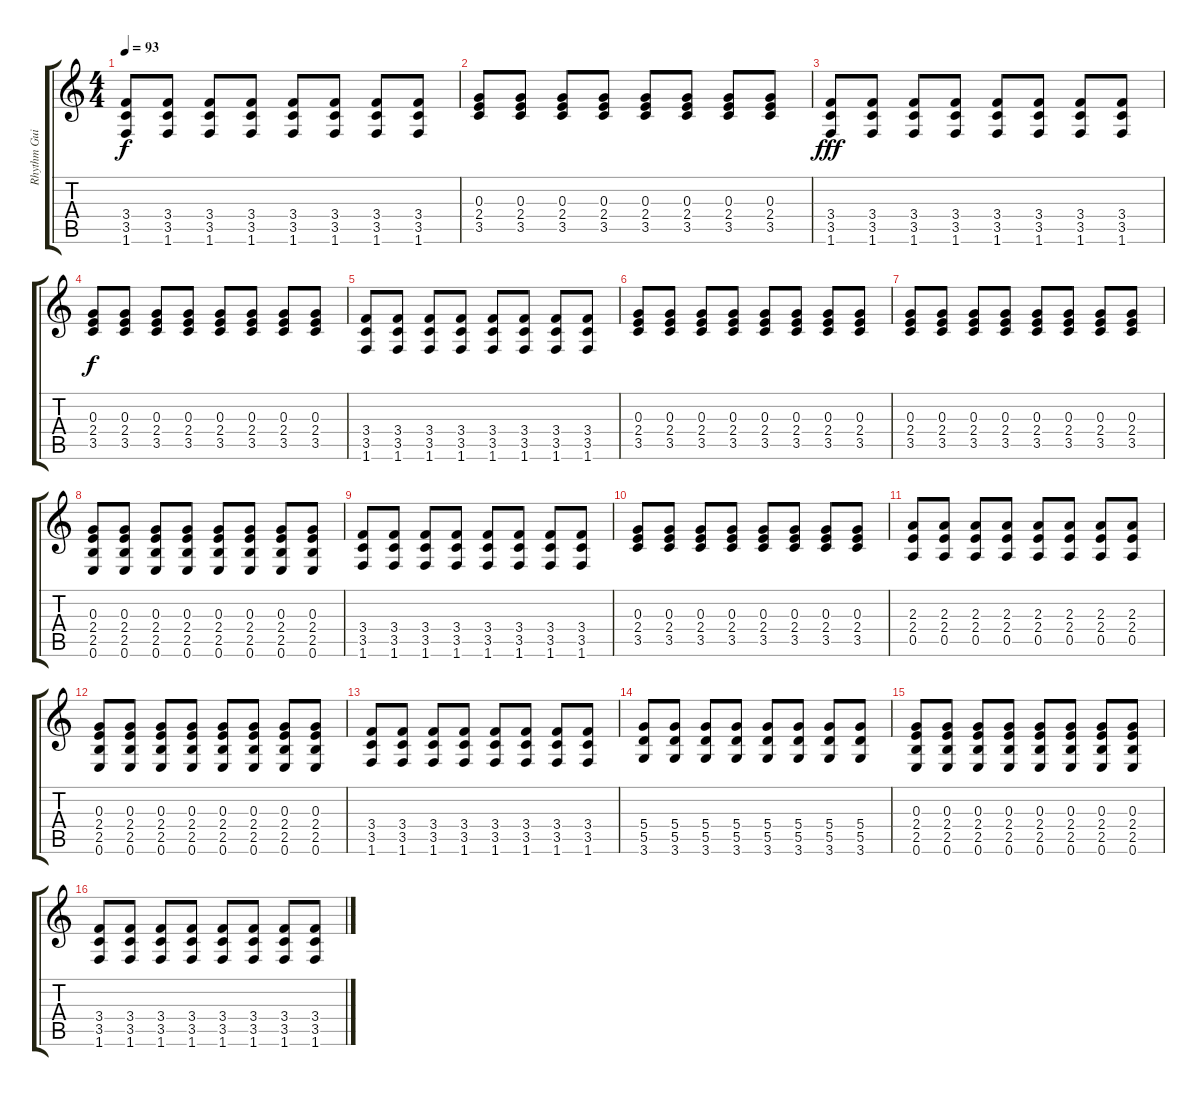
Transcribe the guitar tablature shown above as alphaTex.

\track ("Rhythm Guitar" "Rhythm Gui") {instrument electricguitarjazz}
\staff {score tabs}
\tuning (E4 B3 G3 D3 A2 E2) {hide}
\ts (4 4)
\tempo 93
\clef g2
\ks c
(3.4 3.5 1.6).8{dy f} (3.4 3.5 1.6).8 (3.4 3.5 1.6).8 (3.4 3.5 1.6).8 (3.4 3.5 1.6).8 (3.4 3.5 1.6).8 (3.4 3.5 1.6).8 (3.4 3.5 1.6).8 |
(0.3 2.4 3.5).8 (0.3 2.4 3.5).8 (0.3 2.4 3.5).8 (0.3 2.4 3.5).8 (0.3 2.4 3.5).8 (0.3 2.4 3.5).8 (0.3 2.4 3.5).8 (0.3 2.4 3.5).8 |
(3.4 3.5 1.6).8{dy fff} (3.4 3.5 1.6).8 (3.4 3.5 1.6).8 (3.4 3.5 1.6).8 (3.4 3.5 1.6).8 (3.4 3.5 1.6).8 (3.4 3.5 1.6).8 (3.4 3.5 1.6).8 |
(0.3 2.4 3.5).8{dy f} (0.3 2.4 3.5).8 (0.3 2.4 3.5).8 (0.3 2.4 3.5).8 (0.3 2.4 3.5).8 (0.3 2.4 3.5).8 (0.3 2.4 3.5).8 (0.3 2.4 3.5).8 |
(3.4 3.5 1.6).8 (3.4 3.5 1.6).8 (3.4 3.5 1.6).8 (3.4 3.5 1.6).8 (3.4 3.5 1.6).8 (3.4 3.5 1.6).8 (3.4 3.5 1.6).8 (3.4 3.5 1.6).8 |
(0.3 2.4 3.5).8 (0.3 2.4 3.5).8 (0.3 2.4 3.5).8 (0.3 2.4 3.5).8 (0.3 2.4 3.5).8 (0.3 2.4 3.5).8 (0.3 2.4 3.5).8 (0.3 2.4 3.5).8 |
(0.3 2.4 3.5).8 (0.3 2.4 3.5).8 (0.3 2.4 3.5).8 (0.3 2.4 3.5).8 (0.3 2.4 3.5).8 (0.3 2.4 3.5).8 (0.3 2.4 3.5).8 (0.3 2.4 3.5).8 |
(0.3 2.4 2.5 0.6).8 (0.3 2.4 2.5 0.6).8 (0.3 2.4 2.5 0.6).8 (0.3 2.4 2.5 0.6).8 (0.3 2.4 2.5 0.6).8 (0.3 2.4 2.5 0.6).8 (0.3 2.4 2.5 0.6).8 (0.3 2.4 2.5 0.6).8 |
(3.4 3.5 1.6).8 (3.4 3.5 1.6).8 (3.4 3.5 1.6).8 (3.4 3.5 1.6).8 (3.4 3.5 1.6).8 (3.4 3.5 1.6).8 (3.4 3.5 1.6).8 (3.4 3.5 1.6).8 |
(0.3 2.4 3.5).8 (0.3 2.4 3.5).8 (0.3 2.4 3.5).8 (0.3 2.4 3.5).8 (0.3 2.4 3.5).8 (0.3 2.4 3.5).8 (0.3 2.4 3.5).8 (0.3 2.4 3.5).8 |
(2.3 2.4 0.5).8 (2.3 2.4 0.5).8 (2.3 2.4 0.5).8 (2.3 2.4 0.5).8 (2.3 2.4 0.5).8 (2.3 2.4 0.5).8 (2.3 2.4 0.5).8 (2.3 2.4 0.5).8 |
(0.3 2.4 2.5 0.6).8 (0.3 2.4 2.5 0.6).8 (0.3 2.4 2.5 0.6).8 (0.3 2.4 2.5 0.6).8 (0.3 2.4 2.5 0.6).8 (0.3 2.4 2.5 0.6).8 (0.3 2.4 2.5 0.6).8 (0.3 2.4 2.5 0.6).8 |
(3.4 3.5 1.6).8 (3.4 3.5 1.6).8 (3.4 3.5 1.6).8 (3.4 3.5 1.6).8 (3.4 3.5 1.6).8 (3.4 3.5 1.6).8 (3.4 3.5 1.6).8 (3.4 3.5 1.6).8 |
(5.4 5.5 3.6).8 (5.4 5.5 3.6).8 (5.4 5.5 3.6).8 (5.4 5.5 3.6).8 (5.4 5.5 3.6).8 (5.4 5.5 3.6).8 (5.4 5.5 3.6).8 (5.4 5.5 3.6).8 |
(0.3 2.4 2.5 0.6).8 (0.3 2.4 2.5 0.6).8 (0.3 2.4 2.5 0.6).8 (0.3 2.4 2.5 0.6).8 (0.3 2.4 2.5 0.6).8 (0.3 2.4 2.5 0.6).8 (0.3 2.4 2.5 0.6).8 (0.3 2.4 2.5 0.6).8 |
(3.4 3.5 1.6).8 (3.4 3.5 1.6).8 (3.4 3.5 1.6).8 (3.4 3.5 1.6).8 (3.4 3.5 1.6).8 (3.4 3.5 1.6).8 (3.4 3.5 1.6).8 (3.4 3.5 1.6).8
